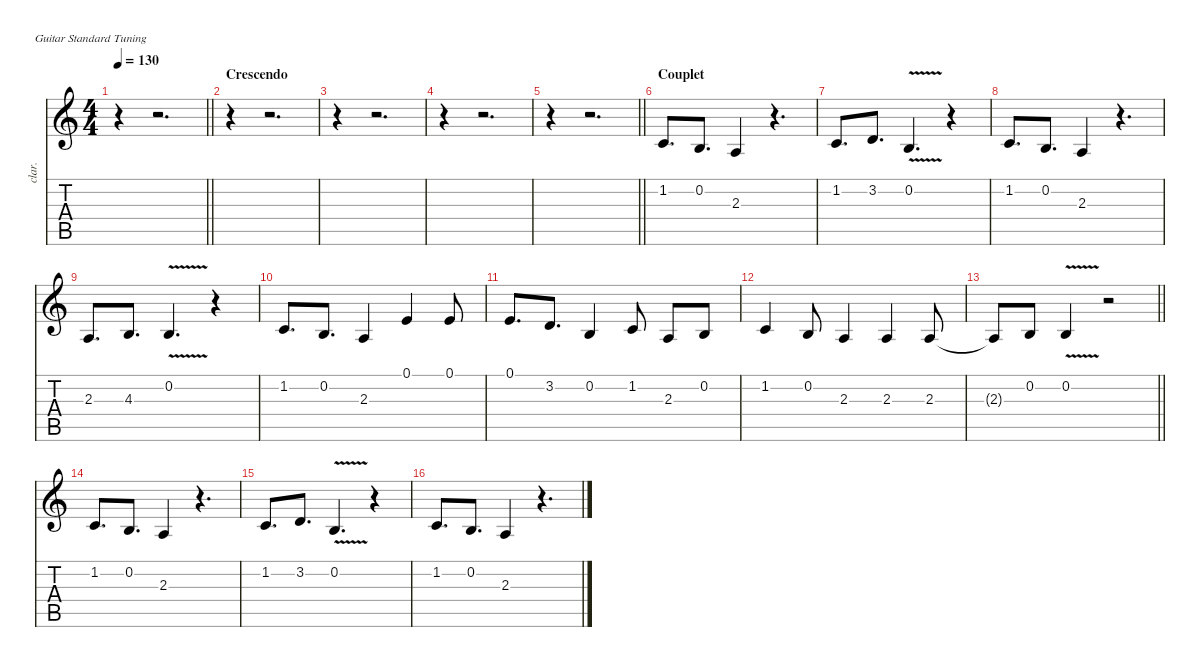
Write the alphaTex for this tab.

\defaultSystemsLayout 4
\hideDynamics
\bracketExtendMode nobrackets
\otherSystemsTrackNameOrientation horizontal
\track ("Chant" "clar.") {instrument clarinet}
\staff {score tabs}
\tuning (E4 B3 G3 D3 A2 E2)
\ts (4 4)
\tempo 130
\clef g2
\barLineRight lightlight
\ks c
r.4{dy f beam Down} r.2{d beam Down} |
\section ("" "Crescendo")
r.4{beam Down} r.2{d beam Down} |
r.4{beam Down} r.2{d beam Down} |
r.4{beam Down} r.2{d beam Down} |
\barLineRight lightlight
r.4{beam Down} r.2{d beam Down} |
\section ("" "Couplet")
1.2.8{d beam Up} 0.2.8{d beam Up} 2.3.4{beam Up} r.4{d beam Up} |
1.2.8{d beam Up} 3.2.8{d beam Up} 0.2{v}.4{d beam Up} r.4{beam Up} |
1.2.8{d beam Up} 0.2.8{d beam Up} 2.3.4{beam Up} r.4{d beam Up} |
2.3.8{d beam Up} 4.3.8{d beam Up} 0.2{v}.4{d beam Up} r.4{beam Up} |
1.2.8{d beam Up} 0.2.8{d beam Up} 2.3.4{beam Up} 0.1.4{beam Up} 0.1.8{beam Up} |
0.1.8{d beam Up} 3.2.8{d beam Up} 0.2.4{beam Up} 1.2.8{beam Up} 2.3.8{beam Up} 0.2.8{beam Up} |
1.2.4{beam Up} 0.2.8{beam Up} 2.3.4{beam Up} 2.3.4{beam Up} 2.3.8{beam Up} |
\barLineRight lightlight
2.3{t}.8{beam Up} 0.2.8{beam Up} 0.2{v}.4{beam Up} r.2{beam Up} |
1.2.8{d beam Up} 0.2.8{d beam Up} 2.3.4{beam Up} r.4{d beam Up} |
1.2.8{d beam Up} 3.2.8{d beam Up} 0.2{v}.4{d beam Up} r.4{beam Up} |
1.2.8{d beam Up} 0.2.8{d beam Up} 2.3.4{beam Up} r.4{d beam Up}
